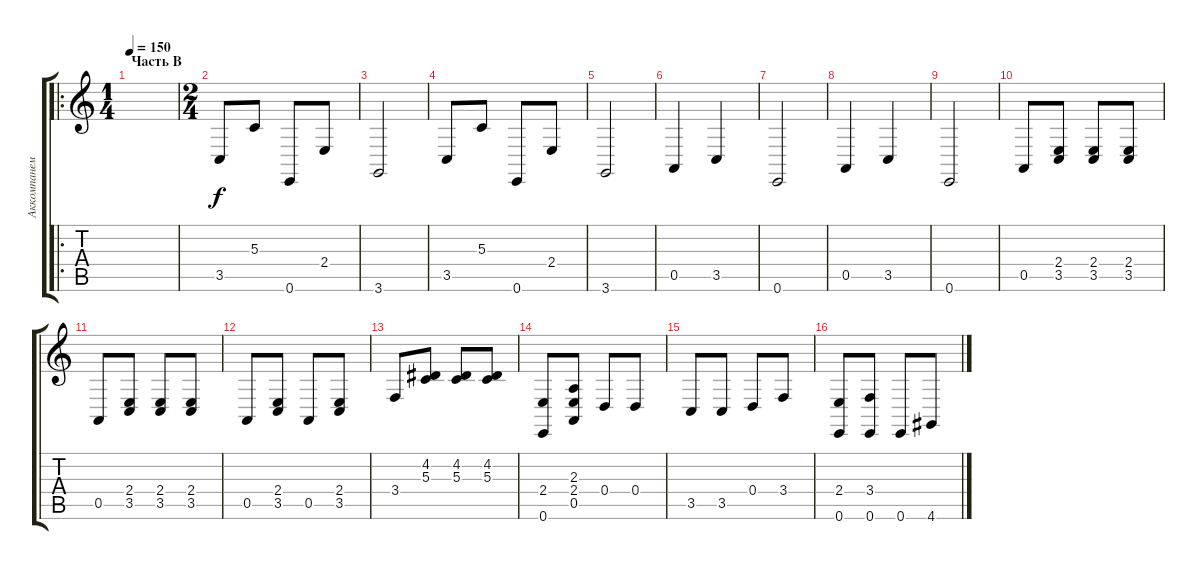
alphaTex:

\track ("Аккомпанемент" "Аккомпанем") {instrument churchorgan}
\staff {score tabs}
\tuning (E4 B3 G3 D3 A2 E2) {hide}
\ro
\ts (1 4)
\section ("" "Часть В")
\tempo 150
\clef g2
\ks c
|
\ts (2 4)
3.5.8 5.3.8 0.6.8 2.4.8 |
3.6.2 |
3.5.8 5.3.8 0.6.8 2.4.8 |
3.6.2 |
0.5.4 3.5.4 |
0.6.2 |
0.5.4 3.5.4 |
0.6.2 |
0.5.8 (2.4 3.5).8 (2.4 3.5).8 (2.4 3.5).8 |
0.5.8 (2.4 3.5).8 (2.4 3.5).8 (2.4 3.5).8 |
0.5.8 (2.4 3.5).8 0.5.8 (2.4 3.5).8 |
3.4.8 (4.2 5.3).8 (4.2 5.3).8 (4.2 5.3).8 |
(2.4 0.6).8 (2.3 2.4 0.5).8 0.4.8 0.4.8 |
3.5.8 3.5.8 0.4.8 3.4.8 |
(2.4 0.6).8 (3.4 0.6).8 0.6.8 4.6.8
